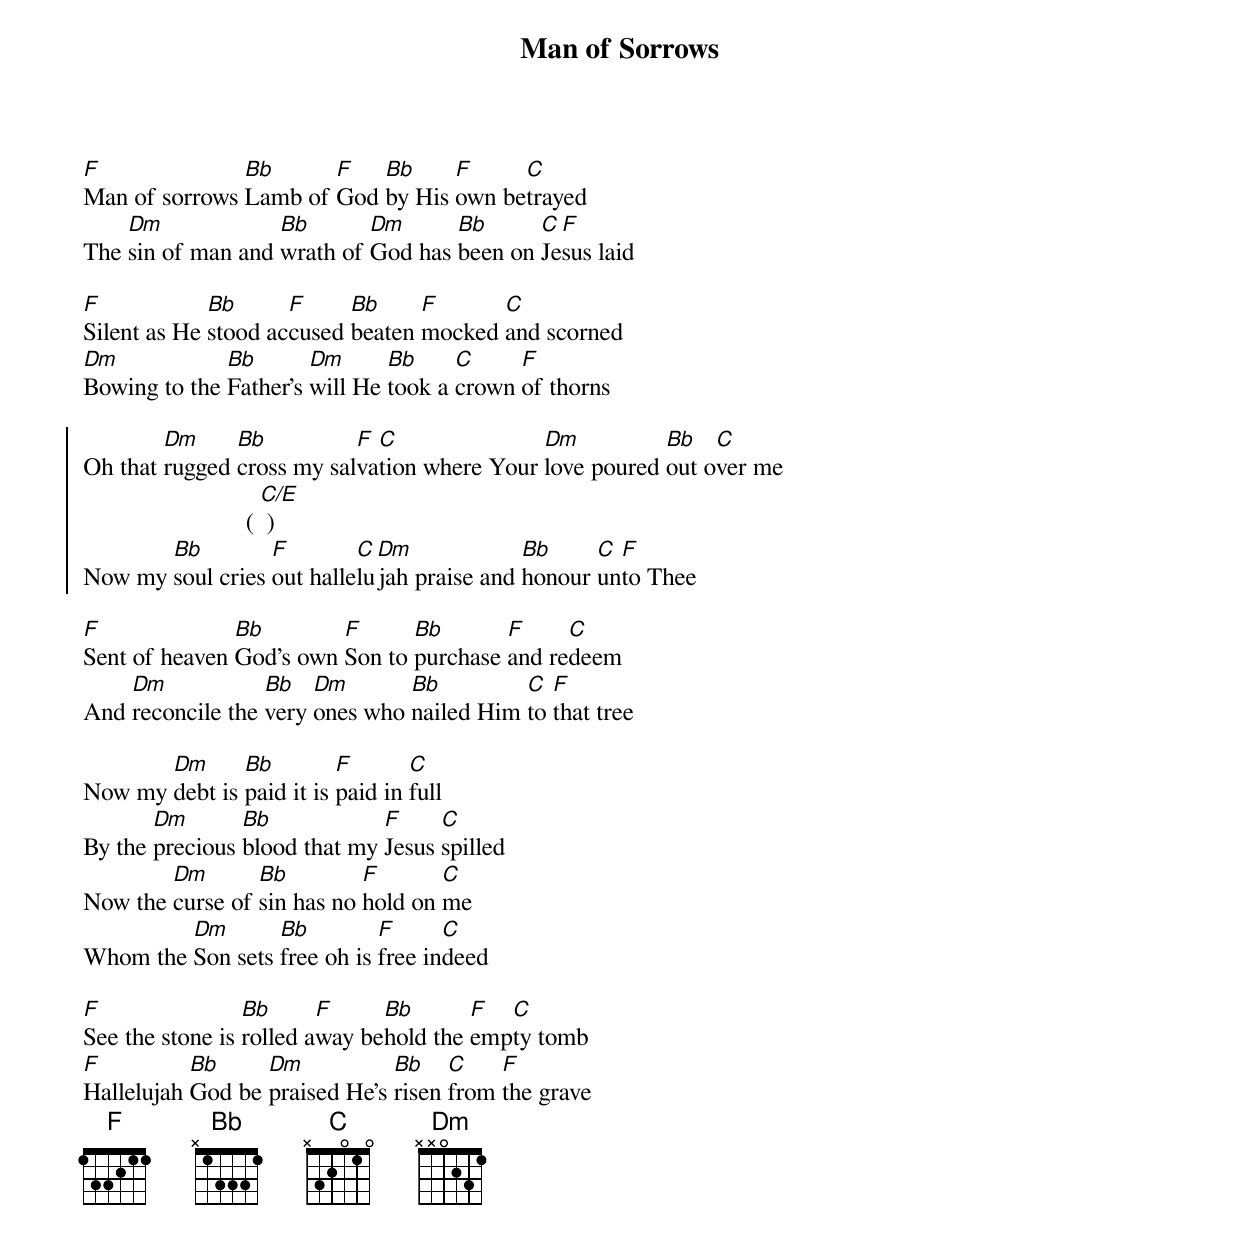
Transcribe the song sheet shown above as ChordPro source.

{title: Man of Sorrows}
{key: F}
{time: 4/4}
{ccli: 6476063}
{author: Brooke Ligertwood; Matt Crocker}
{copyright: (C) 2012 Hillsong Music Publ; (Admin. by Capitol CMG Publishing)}

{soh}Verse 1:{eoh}
[F]Man of sorrows [Bb]Lamb of [F]God [Bb]by His [F]own be[C]trayed
The [Dm]sin of man and [Bb]wrath of [Dm]God has [Bb]been on [C]Je[F]sus laid

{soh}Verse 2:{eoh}
[F]Silent as He [Bb]stood ac[F]cused [Bb]beaten [F]mocked [C]and scorned
[Dm]Bowing to the [Bb]Father's [Dm]will He [Bb]took a [C]crown [F]of thorns

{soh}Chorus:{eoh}
{start_of_chorus}
Oh that [Dm]rugged [Bb]cross my sal[F]va[C]tion where Your [Dm]love poured [Bb]out o[C]ver me
                          ( [C/E] )
Now my [Bb]soul cries [F]out halle[C]lu[Dm]jah praise and [Bb]honour [C]un[F]to Thee
{end_of_chorus}

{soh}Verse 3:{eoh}
[F]Sent of heaven [Bb]God's own [F]Son to [Bb]purchase [F]and re[C]deem
And [Dm]reconcile the [Bb]very [Dm]ones who [Bb]nailed Him [C]to [F]that tree

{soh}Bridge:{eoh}
{start_of_bridge}
Now my [Dm]debt is [Bb]paid it is [F]paid in [C]full
By the [Dm]precious [Bb]blood that my [F]Jesus [C]spilled
Now the [Dm]curse of [Bb]sin has no [F]hold on [C]me
Whom the [Dm]Son sets [Bb]free oh is [F]free in[C]deed
{end_of_bridge}

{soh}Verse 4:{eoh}
[F]See the stone is [Bb]rolled a[F]way be[Bb]hold the [F]emp[C]ty tomb
[F]Hallelujah [Bb]God be [Dm]praised He's [Bb]risen [C]from [F]the grave
